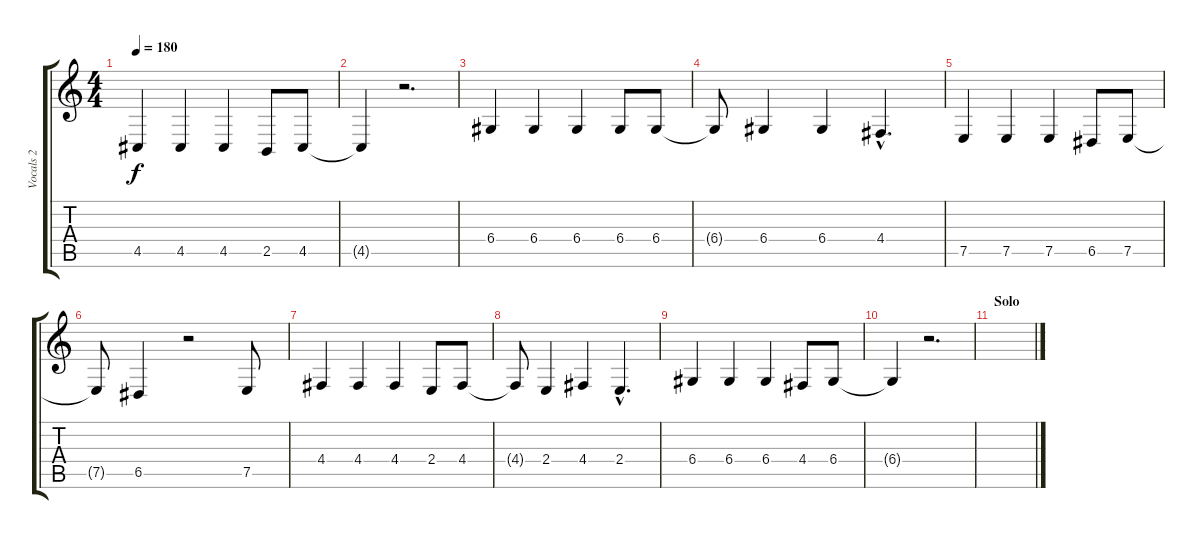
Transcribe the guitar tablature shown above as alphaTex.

\track ("Vocals 2" "Vocals 2") {instrument synthvoice}
\staff {score tabs}
\tuning (E4 B3 G3 D3 A2 E2) {hide}
\ts (4 4)
\tempo 180
\clef g2
\ks c
4.5.4{dy f} 4.5.4 4.5.4 2.5.8 4.5.8 |
4.5{t}.4 r.2{d} |
6.4.4 6.4.4 6.4.4 6.4.8 6.4.8 |
6.4{t}.8 6.4.4 6.4.4 4.4{hac}.4{d} |
7.5.4 7.5.4 7.5.4 6.5.8 7.5.8 |
7.5{t}.8 6.5.4 r.2 7.5.8 |
4.4.4 4.4.4 4.4.4 2.4.8 4.4.8 |
4.4{t}.8 2.4.4 4.4.4 2.4{hac}.4{d} |
6.4.4 6.4.4 6.4.4 4.4.8 6.4.8 |
6.4{t}.4 r.2{d} |
\section ("" "Solo")
